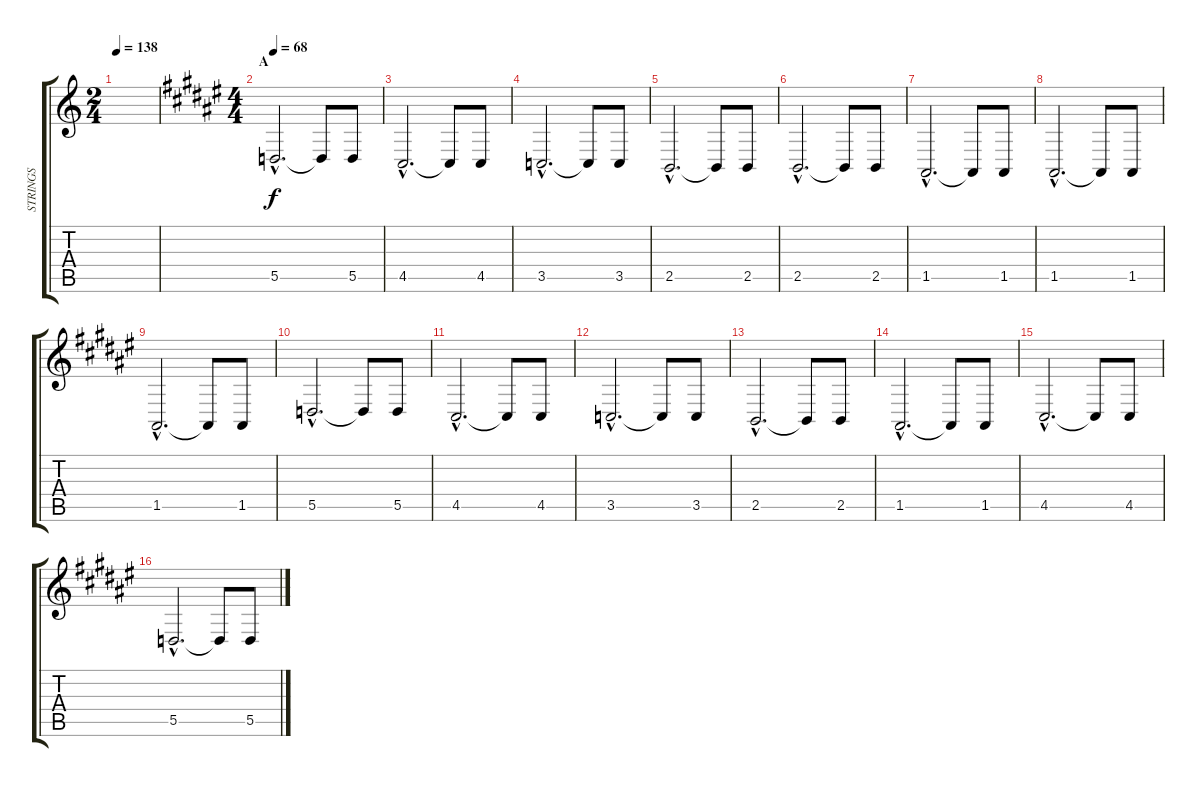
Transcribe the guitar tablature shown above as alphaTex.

\track ("STRINGS" "STRINGS") {instrument pizzicatostrings}
\staff {score tabs}
\tuning (E4 B3 G3 D3 A2 E2) {hide}
\ts (2 4)
\tempo 138
\clef g2
\ks c
|
\ts (4 4)
\section ("" "A")
\tempo 68
\ks f#
5.5{hac}.2{d} 5.5{t}.8 5.5.8 |
4.5{hac}.2{d} 4.5{t}.8 4.5.8 |
3.5{hac}.2{d} 3.5{t}.8 3.5.8 |
2.5{hac}.2{d} 2.5{t}.8 2.5.8 |
2.5{hac}.2{d} 2.5{t}.8 2.5.8 |
1.5{hac}.2{d} 1.5{t}.8 1.5.8 |
1.5{hac}.2{d} 1.5{t}.8 1.5.8 |
1.5{hac}.2{d} 1.5{t}.8 1.5.8 |
5.5{hac}.2{d} 5.5{t}.8 5.5.8 |
4.5{hac}.2{d} 4.5{t}.8 4.5.8 |
3.5{hac}.2{d} 3.5{t}.8 3.5.8 |
2.5{hac}.2{d} 2.5{t}.8 2.5.8 |
1.5{hac}.2{d} 1.5{t}.8 1.5.8 |
4.5{hac}.2{d} 4.5{t}.8 4.5.8 |
5.5{hac}.2{d} 5.5{t}.8 5.5.8
